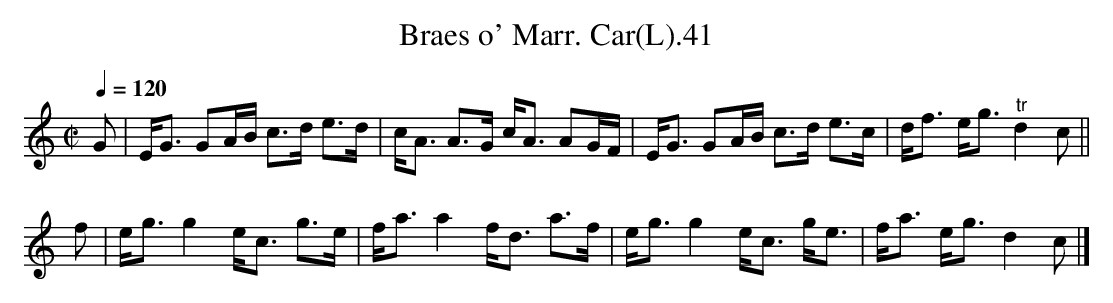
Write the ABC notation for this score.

X:1
T:Braes o' Marr. Car(L).41
M:C|
L:1/8
Q:1/4=120
K:C
G|E<G GA/B/ c>d e>d|c<A A>G c<A AG/F/|E<G GA/B/ c>d e>c|d<f e<g "^tr"d2c||
f|e<gg2 e<c g>e|f<aa2 f<d a>f|e<gg2 e<c g<e|f<a e<g d2c|]
